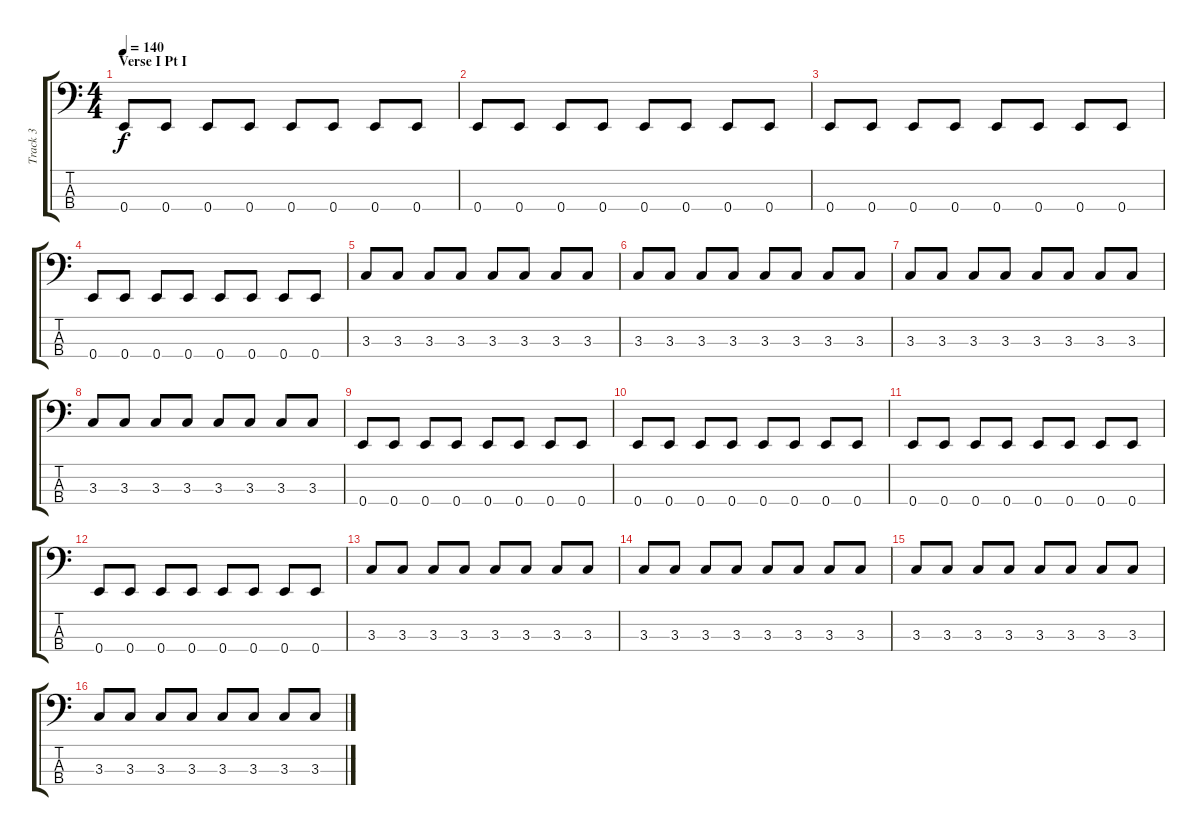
\track ("Track 3" "Track 3") {instrument electricbasspick}
\staff {score tabs}
\tuning (G2 D2 A1 E1) {hide}
\ts (4 4)
\section ("" "Verse I Pt I")
\tempo 140
\clef f4
\ks c
0.4.8{dy f} 0.4.8 0.4.8 0.4.8 0.4.8 0.4.8 0.4.8 0.4.8 |
0.4.8 0.4.8 0.4.8 0.4.8 0.4.8 0.4.8 0.4.8 0.4.8 |
0.4.8 0.4.8 0.4.8 0.4.8 0.4.8 0.4.8 0.4.8 0.4.8 |
0.4.8 0.4.8 0.4.8 0.4.8 0.4.8 0.4.8 0.4.8 0.4.8 |
3.3.8 3.3.8 3.3.8 3.3.8 3.3.8 3.3.8 3.3.8 3.3.8 |
3.3.8 3.3.8 3.3.8 3.3.8 3.3.8 3.3.8 3.3.8 3.3.8 |
3.3.8 3.3.8 3.3.8 3.3.8 3.3.8 3.3.8 3.3.8 3.3.8 |
3.3.8 3.3.8 3.3.8 3.3.8 3.3.8 3.3.8 3.3.8 3.3.8 |
0.4.8 0.4.8 0.4.8 0.4.8 0.4.8 0.4.8 0.4.8 0.4.8 |
0.4.8 0.4.8 0.4.8 0.4.8 0.4.8 0.4.8 0.4.8 0.4.8 |
0.4.8 0.4.8 0.4.8 0.4.8 0.4.8 0.4.8 0.4.8 0.4.8 |
0.4.8 0.4.8 0.4.8 0.4.8 0.4.8 0.4.8 0.4.8 0.4.8 |
3.3.8 3.3.8 3.3.8 3.3.8 3.3.8 3.3.8 3.3.8 3.3.8 |
3.3.8 3.3.8 3.3.8 3.3.8 3.3.8 3.3.8 3.3.8 3.3.8 |
3.3.8 3.3.8 3.3.8 3.3.8 3.3.8 3.3.8 3.3.8 3.3.8 |
3.3.8 3.3.8 3.3.8 3.3.8 3.3.8 3.3.8 3.3.8 3.3.8
